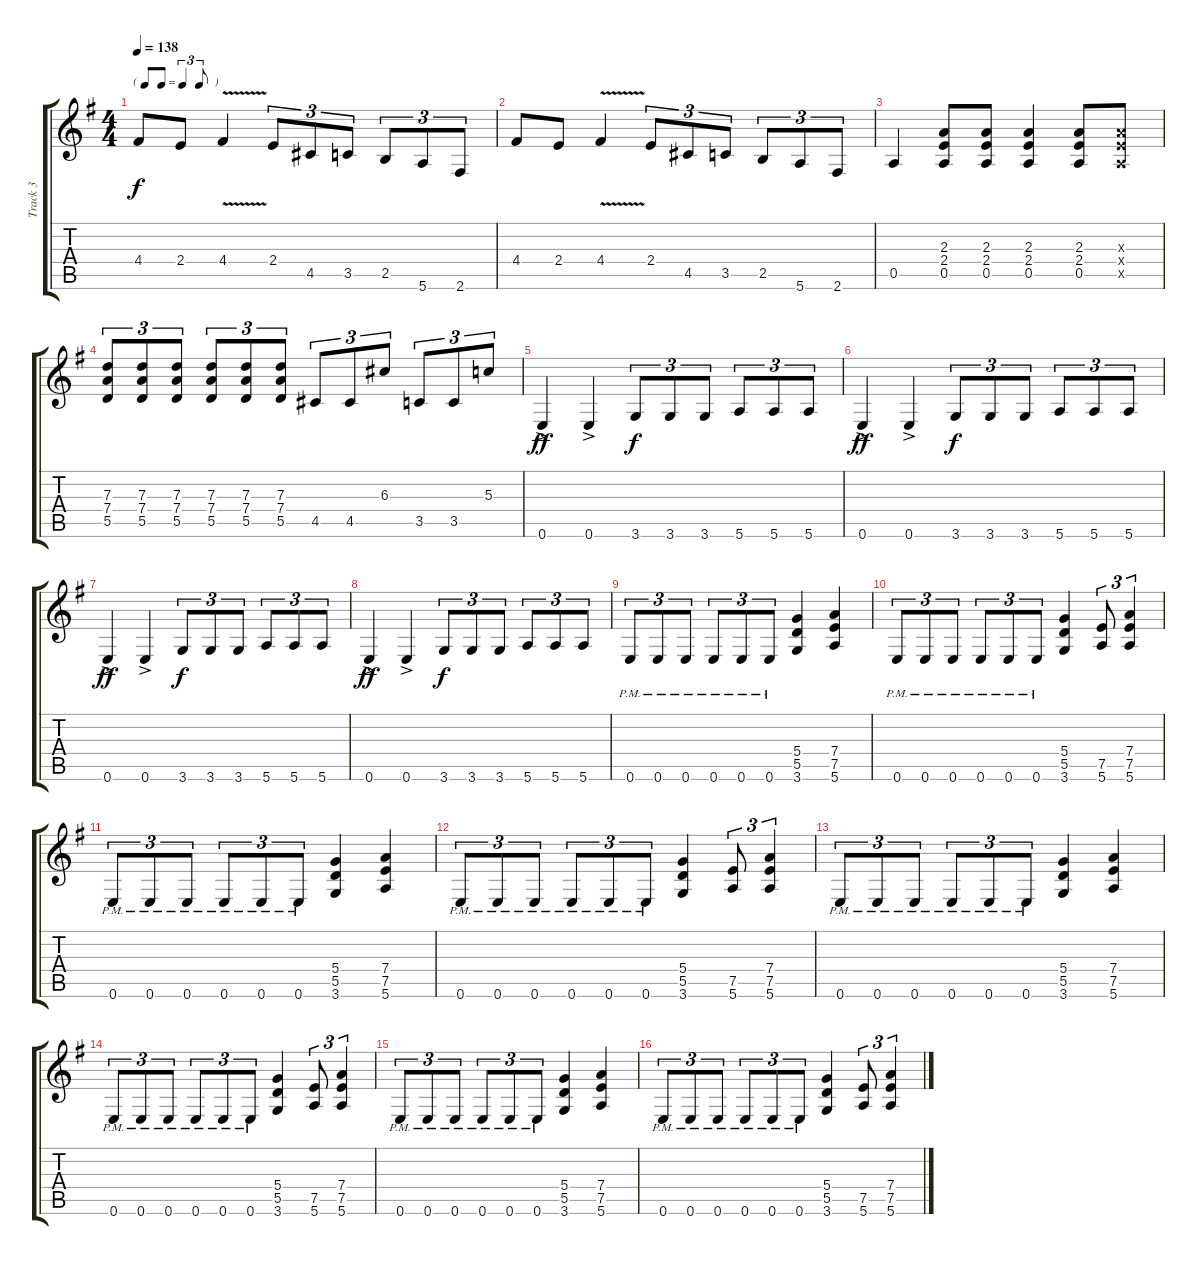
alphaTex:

\track ("Track 3" "Track 3") {instrument distortionguitar}
\staff {score tabs}
\tuning (E4 B3 G3 D3 A2 E2) {hide}
\ts (4 4)
\tf triplet8th
\tempo 138
\clef g2
\ks g
4.4.8{dy f instrument distortionguitar} 2.4.8 4.4{v}.4 2.4.8{tu (3 2)} 4.5.8{tu (3 2)} 3.5.8{tu (3 2)} 2.5.8{tu (3 2)} 5.6.8{tu (3 2)} 2.6.8{tu (3 2)} |
4.4.8 2.4.8 4.4{v}.4 2.4.8{tu (3 2)} 4.5.8{tu (3 2)} 3.5.8{tu (3 2)} 2.5.8{tu (3 2)} 5.6.8{tu (3 2)} 2.6.8{tu (3 2)} |
0.5.4 (2.3 2.4 0.5).8 (2.3 2.4 0.5).8 (2.3 2.4 0.5).4 (2.3 2.4 0.5).8 (2.3{x} 2.4{x} 0.5{x}).8 |
(7.3 7.4 5.5).8{tu (3 2)} (7.3 7.4 5.5).8{tu (3 2)} (7.3 7.4 5.5).8{tu (3 2)} (7.3 7.4 5.5).8{tu (3 2)} (7.3 7.4 5.5).8{tu (3 2)} (7.3 7.4 5.5).8{tu (3 2)} 4.5.8{tu (3 2)} 4.5.8{tu (3 2)} 6.3.8{tu (3 2)} 3.5.8{tu (3 2)} 3.5.8{tu (3 2)} 5.3.8{tu (3 2)} |
0.6{ac}.4{dy ff} 0.6{ac}.4 3.6.8{tu (3 2) dy f} 3.6.8{tu (3 2)} 3.6.8{tu (3 2)} 5.6.8{tu (3 2)} 5.6.8{tu (3 2)} 5.6.8{tu (3 2)} |
0.6{ac}.4{dy ff} 0.6{ac}.4 3.6.8{tu (3 2) dy f} 3.6.8{tu (3 2)} 3.6.8{tu (3 2)} 5.6.8{tu (3 2)} 5.6.8{tu (3 2)} 5.6.8{tu (3 2)} |
0.6{ac}.4{dy ff} 0.6{ac}.4 3.6.8{tu (3 2) dy f} 3.6.8{tu (3 2)} 3.6.8{tu (3 2)} 5.6.8{tu (3 2)} 5.6.8{tu (3 2)} 5.6.8{tu (3 2)} |
0.6{ac}.4{dy ff} 0.6{ac}.4 3.6.8{tu (3 2) dy f} 3.6.8{tu (3 2)} 3.6.8{tu (3 2)} 5.6.8{tu (3 2)} 5.6.8{tu (3 2)} 5.6.8{tu (3 2)} |
0.6{pm}.8{tu (3 2)} 0.6{pm}.8{tu (3 2) instrument distortionguitar} 0.6{pm}.8{tu (3 2)} 0.6{pm}.8{tu (3 2)} 0.6{pm}.8{tu (3 2)} 0.6{pm}.8{tu (3 2)} (5.4 5.5 3.6).4 (7.4 7.5 5.6).4 |
0.6{pm}.8{tu (3 2)} 0.6{pm}.8{tu (3 2)} 0.6{pm}.8{tu (3 2)} 0.6{pm}.8{tu (3 2)} 0.6{pm}.8{tu (3 2)} 0.6{pm}.8{tu (3 2)} (5.4 5.5 3.6).4 (7.5 5.6).8{tu (3 2)} (7.4 7.5 5.6).4{tu (3 2)} |
0.6{pm}.8{tu (3 2)} 0.6{pm}.8{tu (3 2)} 0.6{pm}.8{tu (3 2)} 0.6{pm}.8{tu (3 2)} 0.6{pm}.8{tu (3 2)} 0.6{pm}.8{tu (3 2)} (5.4 5.5 3.6).4 (7.4 7.5 5.6).4 |
0.6{pm}.8{tu (3 2)} 0.6{pm}.8{tu (3 2)} 0.6{pm}.8{tu (3 2)} 0.6{pm}.8{tu (3 2)} 0.6{pm}.8{tu (3 2)} 0.6{pm}.8{tu (3 2)} (5.4 5.5 3.6).4 (7.5 5.6).8{tu (3 2)} (7.4 7.5 5.6).4{tu (3 2)} |
0.6{pm}.8{tu (3 2)} 0.6{pm}.8{tu (3 2)} 0.6{pm}.8{tu (3 2)} 0.6{pm}.8{tu (3 2)} 0.6{pm}.8{tu (3 2)} 0.6{pm}.8{tu (3 2)} (5.4 5.5 3.6).4 (7.4 7.5 5.6).4 |
0.6{pm}.8{tu (3 2)} 0.6{pm}.8{tu (3 2)} 0.6{pm}.8{tu (3 2)} 0.6{pm}.8{tu (3 2)} 0.6{pm}.8{tu (3 2)} 0.6{pm}.8{tu (3 2)} (5.4 5.5 3.6).4 (7.5 5.6).8{tu (3 2)} (7.4 7.5 5.6).4{tu (3 2)} |
0.6{pm}.8{tu (3 2)} 0.6{pm}.8{tu (3 2)} 0.6{pm}.8{tu (3 2)} 0.6{pm}.8{tu (3 2)} 0.6{pm}.8{tu (3 2)} 0.6{pm}.8{tu (3 2)} (5.4 5.5 3.6).4 (7.4 7.5 5.6).4 |
0.6{pm}.8{tu (3 2)} 0.6{pm}.8{tu (3 2)} 0.6{pm}.8{tu (3 2)} 0.6{pm}.8{tu (3 2)} 0.6{pm}.8{tu (3 2)} 0.6{pm}.8{tu (3 2)} (5.4 5.5 3.6).4 (7.5 5.6).8{tu (3 2)} (7.4 7.5 5.6).4{tu (3 2)}
